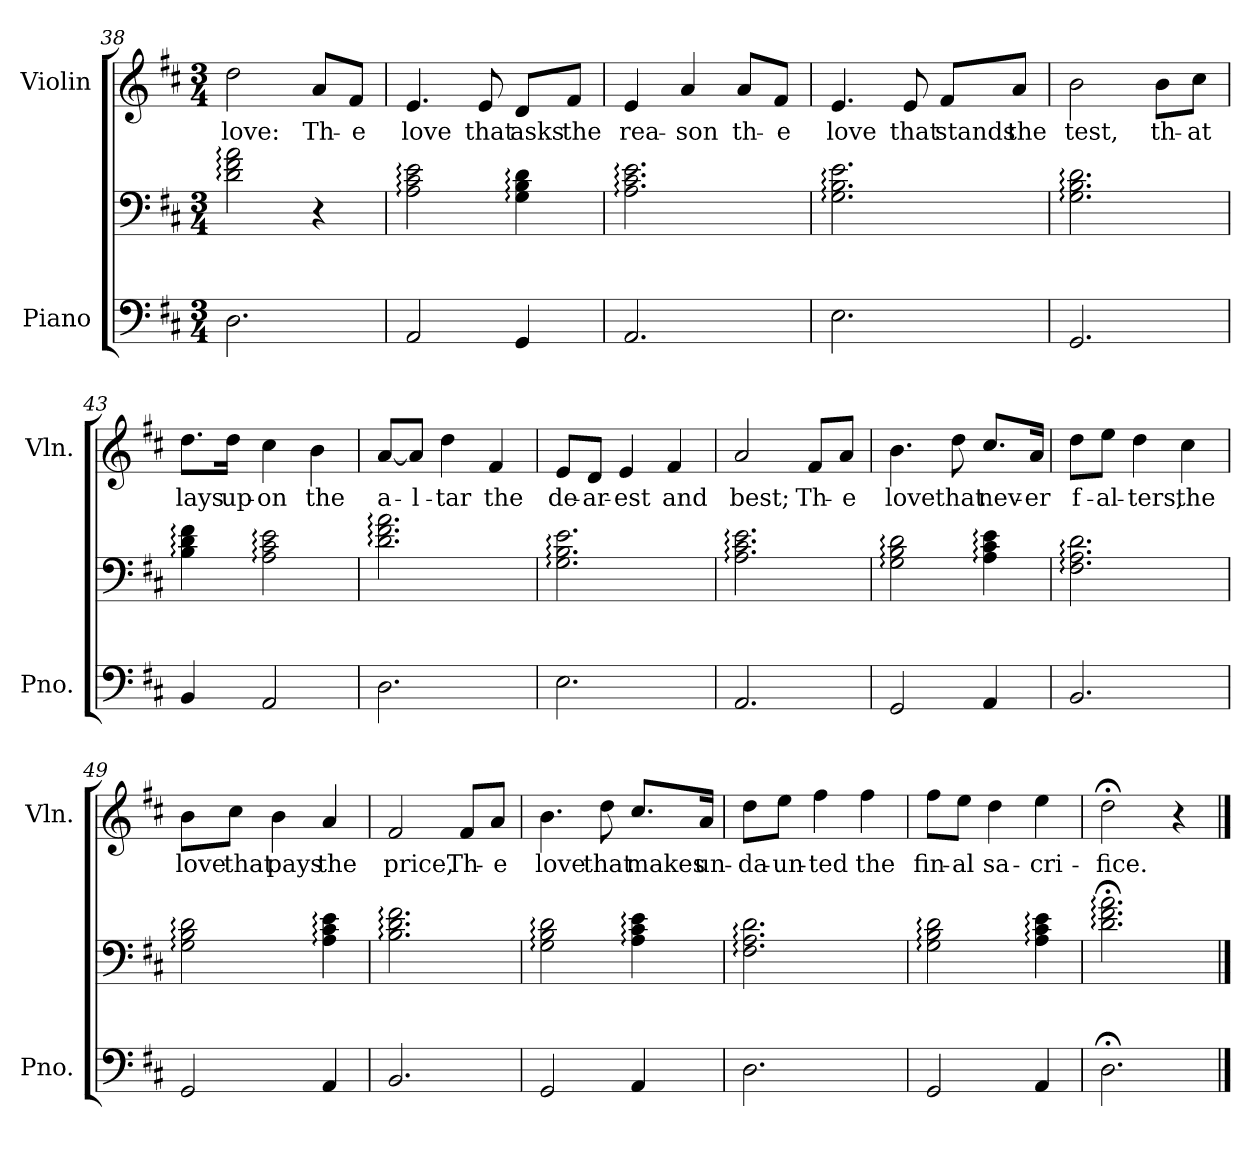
**kern	**kern	**kern	**text
*part2	*part2	*part1	*part1
*staff3	*staff2	*staff1	*staff1
*I"Piano	*	*I"Violin	*
*I'Pno.	*	*I'Vln.	*
*clefF4	*clefF4	*clefG2	*
*k[f#c#]	*k[f#c#]	*k[f#c#]	*
*D:	*D:	*D:	*
*M3/4	*M3/4	*M3/4	*
=38	=38	=38	=38
2.D\	2d\: 2f#\: 2a\:	2dd\	love:
.	4r	8a/L	Th-
.	.	8f#/J	-e
!!LO:LB:g=z
=39	=39	=39	=39
2AA/	2A\: 2c#\: 2e\:	4.e/	love
.	.	8e/	that
4GG/	4G\: 4B\: 4d\:	8d/L	asks
.	.	8f#/J	the
=40	=40	=40	=40
2.AA/	2.A\: 2.c#\: 2.e\:	4e/	rea-
.	.	4a/	-son
.	.	8a/L	th-
.	.	8f#/J	-e
=41	=41	=41	=41
2.E\	2.G\: 2.B\: 2.e\:	4.e/	love
.	.	8e/	that
.	.	8f#/L	stands
.	.	8a/J	the
=42	=42	=42	=42
2.GG/	2.G\: 2.B\: 2.d\:	2b\	test,
.	.	8b\L	th-
.	.	8cc#\J	-at
!!LO:PB:g=z
=43	=43	=43	=43
4BB/	4B\: 4d\: 4f#\:	8.dd\L	lays
.	.	16dd\Jk	up-
2AA/	2A\: 2c#\: 2e\:	4cc#\	-on
.	.	4b\	the
=44	=44	=44	=44
2.D\	2.d\: 2.f#\: 2.a\:	[8a/L	a-
.	.	8a/J]	-l-
.	.	4dd\	-tar
.	.	4f#/	the
=45	=45	=45	=45
2.E\	2.G\: 2.B\: 2.e\:	8e/L	de-
.	.	8d/J	-ar-
.	.	4e/	-est
.	.	4f#/	and
=46	=46	=46	=46
2.AA/	2.A\: 2.c#\: 2.e\:	2a/	best;
.	.	8f#/L	Th-
.	.	8a/J	-e
=47	=47	=47	=47
2GG/	2G\: 2B\: 2d\:	4.b\	love
.	.	8dd\	that
4AA/	4A\: 4c#\: 4e\:	8.cc#/L	nev-
.	.	16a/Jk	-er
!!LO:LB:g=z
=48	=48	=48	=48
2.BB/	2.F#\: 2.A\: 2.d\:	8dd\L	f-
.	.	8ee\J	-al-
.	.	4dd\	-ters,
.	.	4cc#\	the
=49	=49	=49	=49
2GG/	2G\: 2B\: 2d\:	8b\L	love
.	.	8cc#\J	that
.	.	4b\	pays
4AA/	4A\: 4c#\: 4e\:	4a/	the
=50	=50	=50	=50
2.BB/	2.B\: 2.d\: 2.f#\:	2f#/	price,
.	.	8f#/L	Th-
.	.	8a/J	-e
=51	=51	=51	=51
2GG/	2G\: 2B\: 2d\:	4.b\	love
.	.	8dd\	that
4AA/	4A\: 4c#\: 4e\:	8.cc#/L	makes
.	.	16a/Jk	un-
!!LO:LB:g=z
=52	=52	=52	=52
2.D\	2.F#\: 2.A\: 2.d\:	8dd\L	-da-
.	.	8ee\J	-un-
.	.	4ff#\	-ted
.	.	4ff#\	the
=53	=53	=53	=53
2GG/	2G\: 2B\: 2d\:	8ff#\L	fin-
.	.	8ee\J	-al
.	.	4dd\	sa-
4AA/	4A\: 4c#\: 4e\:	4ee\	-cri-
=54	=54	=54	=54
2.D;\	2.d\;: 2.f#\;: 2.a\;:	2dd;<\	-fice.
.	.	4r	.
==	==	==	==
*-	*-	*-	*-
